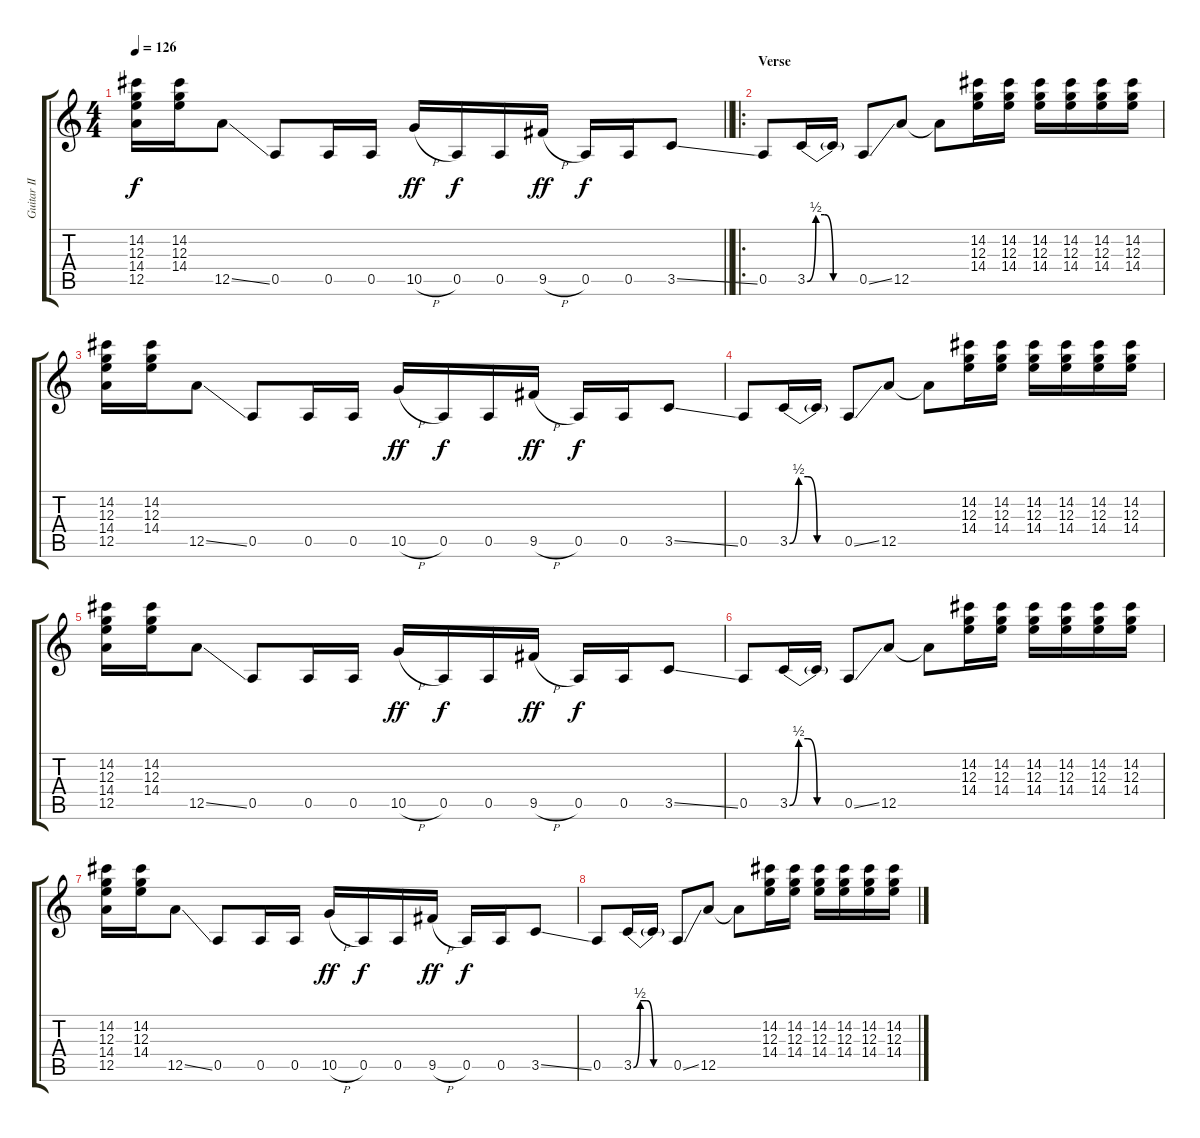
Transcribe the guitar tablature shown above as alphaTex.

\track ("Guitar II" "Guitar II") {instrument overdrivenguitar}
\staff {score tabs}
\tuning (E4 B3 G3 D3 A2 E2) {hide}
\ts (4 4)
\tempo 126
\clef g2
\barLineRight lightlight
\ks c
(14.2 12.3 14.4 12.5).16{dy f} (14.2 12.3 14.4).16 12.5{ss}.8 0.5.8 0.5.16 0.5.16 10.5{h}.16{dy ff} 0.5.16{dy f} 0.5.16 9.5{h}.16{dy ff} 0.5.16{dy f} 0.5.16 3.5{ss}.8 |
\ro
\section ("" "Verse")
0.5.8 3.5{be (custom 0 0 10 2 20 2 30 0 60 0)}.16 3.5{t}.16 0.5{ss}.8 12.5.8 12.5{t}.8 (14.2 12.3 14.4).16 (14.2 12.3 14.4).16 (14.2 12.3 14.4).16 (14.2 12.3 14.4).16 (14.2 12.3 14.4).16 (14.2 12.3 14.4).16 |
(14.2 12.3 14.4 12.5).16 (14.2 12.3 14.4).16 12.5{ss}.8 0.5.8 0.5.16 0.5.16 10.5{h}.16{dy ff} 0.5.16{dy f} 0.5.16 9.5{h}.16{dy ff} 0.5.16{dy f} 0.5.16 3.5{ss}.8 |
0.5.8 3.5{be (custom 0 0 10 2 20 2 30 0 60 0)}.16 3.5{t}.16 0.5{ss}.8 12.5.8 12.5{t}.8 (14.2 12.3 14.4).16 (14.2 12.3 14.4).16 (14.2 12.3 14.4).16 (14.2 12.3 14.4).16 (14.2 12.3 14.4).16 (14.2 12.3 14.4).16 |
(14.2 12.3 14.4 12.5).16 (14.2 12.3 14.4).16 12.5{ss}.8 0.5.8 0.5.16 0.5.16 10.5{h}.16{dy ff} 0.5.16{dy f} 0.5.16 9.5{h}.16{dy ff} 0.5.16{dy f} 0.5.16 3.5{ss}.8 |
0.5.8 3.5{be (custom 0 0 10 2 20 2 30 0 60 0)}.16 3.5{t}.16 0.5{ss}.8 12.5.8 12.5{t}.8 (14.2 12.3 14.4).16 (14.2 12.3 14.4).16 (14.2 12.3 14.4).16 (14.2 12.3 14.4).16 (14.2 12.3 14.4).16 (14.2 12.3 14.4).16 |
(14.2 12.3 14.4 12.5).16 (14.2 12.3 14.4).16 12.5{ss}.8 0.5.8 0.5.16 0.5.16 10.5{h}.16{dy ff} 0.5.16{dy f} 0.5.16 9.5{h}.16{dy ff} 0.5.16{dy f} 0.5.16 3.5{ss}.8 |
0.5.8 3.5{be (custom 0 0 10 2 20 2 30 0 60 0)}.16 3.5{t}.16 0.5{ss}.8 12.5.8 12.5{t}.8 (14.2 12.3 14.4).16 (14.2 12.3 14.4).16 (14.2 12.3 14.4).16 (14.2 12.3 14.4).16 (14.2 12.3 14.4).16 (14.2 12.3 14.4).16
